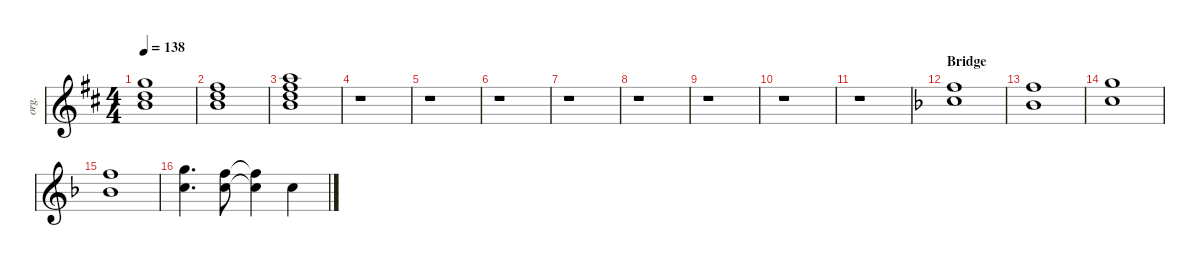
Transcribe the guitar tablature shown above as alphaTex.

\hideDynamics
\bracketExtendMode groupsimilarinstruments
\otherSystemsTrackNameOrientation horizontal
\track ("Organ" "org.") {instrument rockorgan}
\staff {score}
\tuning (E4 B3 G3 D3 A2 E2)
\ts (4 4)
\tempo 138
\clef g2
\ks d
(15.1{acc forcenatural} 15.2{acc forcenatural} 16.3{acc forcenatural}).1{dy mf} |
(14.1{acc #} 15.2{acc forcenatural} 16.3{acc forcenatural}).1 |
(14.1{acc #} 15.2{acc forcenatural} 16.3{acc forcenatural} 31.4{acc forcenatural}).1 |
r.1 |
r.1 |
r.1 |
r.1 |
r.1 |
r.1 |
r.1 |
r.1 |
\section ("" "Bridge")
\ks f
(13.1{acc forcenatural} 13.2{acc forcenatural}).1 |
(27.4{acc forcenatural} 30.6{acc b}).1{dy f} |
(20.2{acc forcenatural} 17.3{acc forcenatural}).1{dy mf} |
(27.4{acc forcenatural} 25.5{acc b}).1 |
(20.2{acc forcenatural} 17.3{acc forcenatural}).4{d} (13.1{acc forcenatural} 13.2{acc forcenatural}).8 (13.2{t acc forcenatural} 13.1{t acc forcenatural}).4 13.2{acc forcenatural}.4
